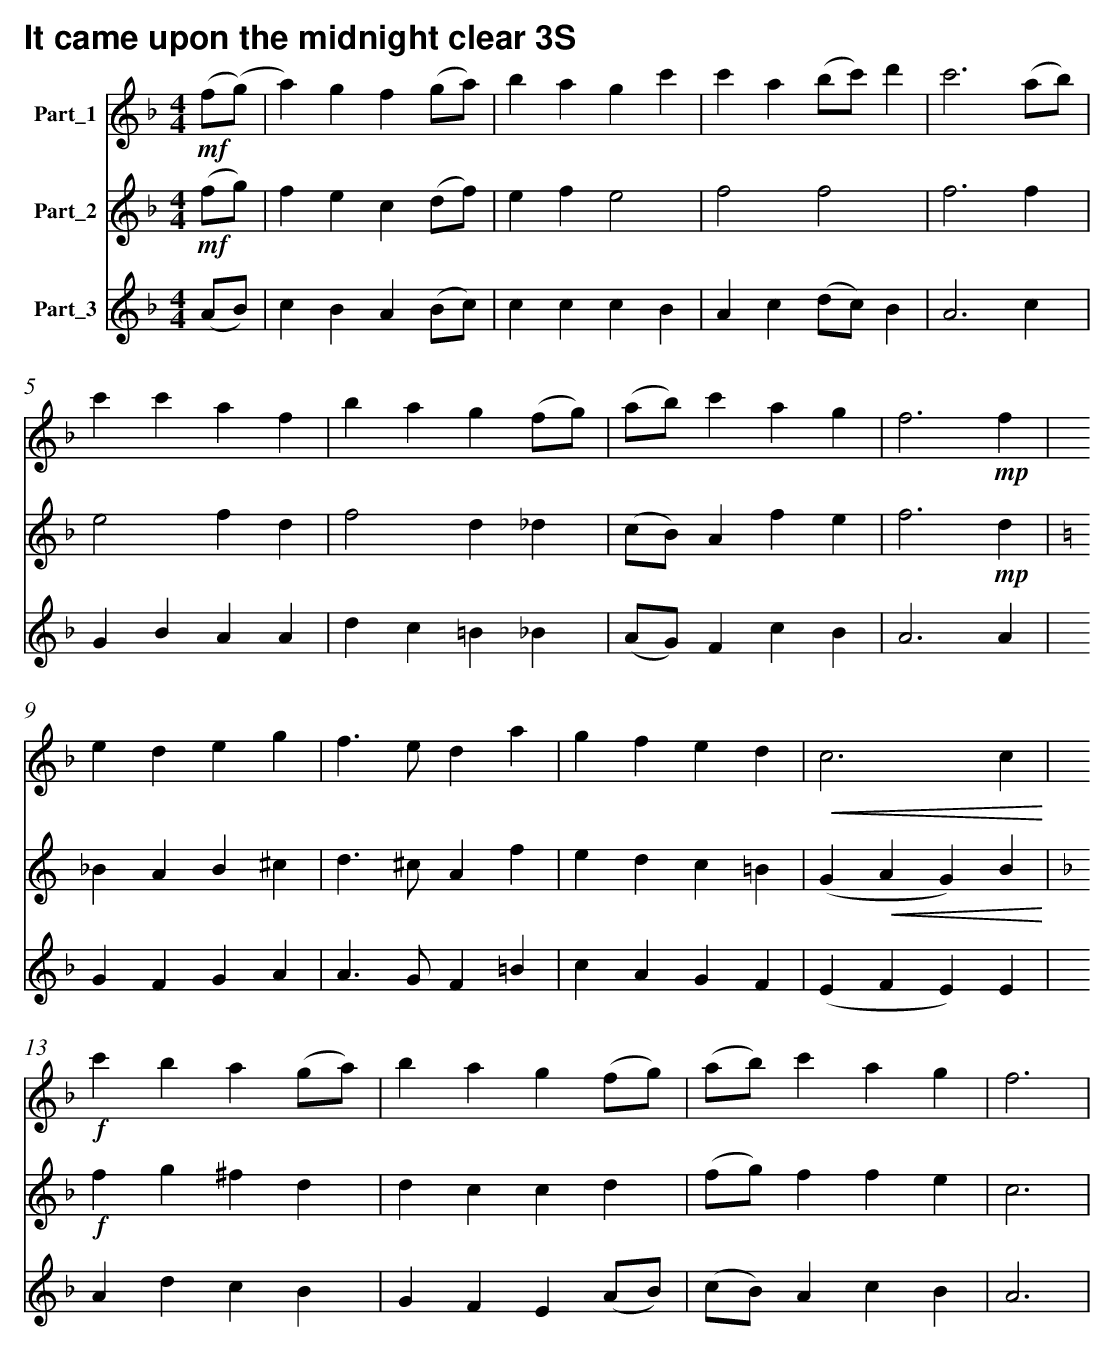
X:1
T:It came upon the midnight clear 3S
%%score 1 2 3
L:1/4
M:4/4
K:F
V:1 treble nm="Part_1"
V:2 treble nm="Part_2"
V:3 treble nm="Part_3"
V:1
!mf! (f/(g/) | a) g f (g/a/) | b a g c' | c' a (b/c'/) d' | c'3 (a/b/) |$ c' c' a f |
b a g (f/g/) | (a/b/) c' a g | f3!mp! f |$ e d e g | f3/2 e/ d a | g f e d |!<(! c3 c!<)! |$
!f! c' b a (g/a/) | b a g (f/g/) | (a/b/) c' a g | f3 |
V:2
!mf! (f/g/) | f e c (d/f/) | e f e2 | f2 f2 | f3 f |$ e2 f d | f2 d _d | (c/B/) A f e | f3!mp! d |$
[K:C] _B A B ^c | d3/2 ^c/ A f | e d c =B | (G!<(! A G) B!<)! |$[K:F]!f! f g ^f d | d c c d |
(f/g/) f f e | c3 |
V:3
(A/B/) | c B A (B/c/) | c c c B | A c (d/c/) B | A3 c |$ G B A A | d c =B _B | (A/G/) F c B |
A3 A |$ G F G A | A3/2 G/ F =B | c A G F | (E F E) E |$ A d c B | G F E (A/B/) | (c/B/) A c B | A3 |
